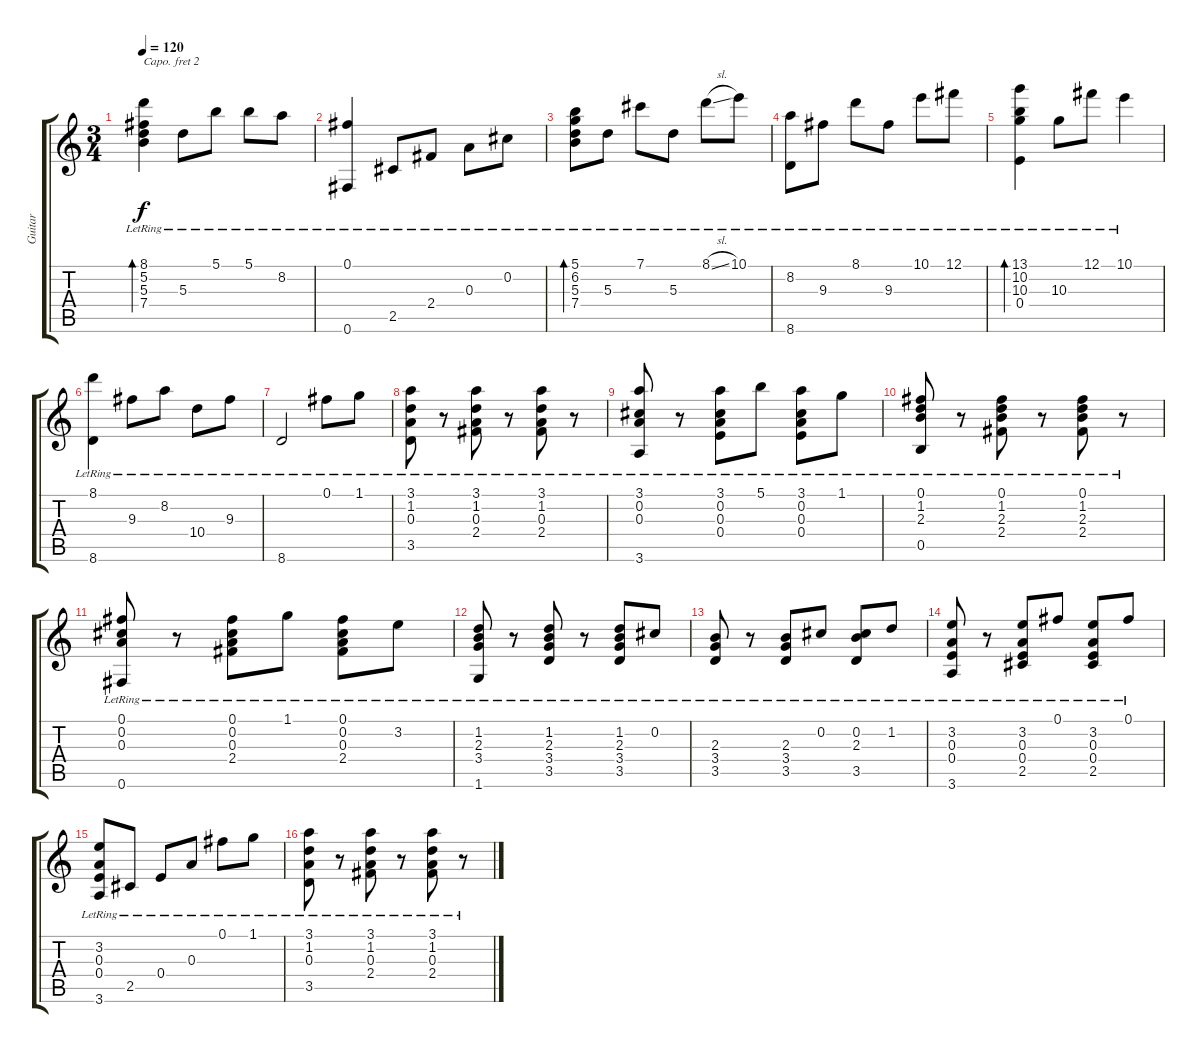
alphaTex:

\track ("Guitar" "Guitar") {instrument acousticguitarsteel}
\staff {score tabs}
\capo 2
\tuning (E4 B3 G3 D3 A2 E2) {hide}
\ts (3 4)
\tempo 120
\clef g2
\ks c
(8.1{lr} 5.2{lr} 5.3{lr} 7.4{lr}).4{bd 120 dy f} 5.3{lr}.8 5.1{lr}.8 5.1{lr}.8 8.2{lr}.8 |
(0.1{lr} 0.6{lr}).4 2.5{lr}.8 2.4{lr}.8 0.3{lr}.8 0.2{lr}.8 |
(5.1{lr} 6.2{lr} 5.3{lr} 7.4{lr}).8{bd 240} 5.3{lr}.8 7.1{lr}.8 5.3{lr}.8 8.1{sl lr}.8 10.1{lr}.8 |
(8.2{lr} 8.6{lr}).8 9.3{lr}.8 8.1{lr}.8 9.3{lr}.8 10.1{lr}.8 12.1{lr}.8 |
(13.1{lr} 10.2{lr} 10.3{lr} 0.4{lr}).4{bd 240} 10.3{lr}.8 12.1{lr}.8 10.1{lr}.4 |
(8.1{lr} 8.6{lr}).4 9.3{lr}.8 8.2{lr}.8 10.4{lr}.8 9.3{lr}.8 |
8.6{lr}.2 0.1{lr}.8 1.1{lr}.8 |
(3.1{lr} 1.2{lr} 0.3{lr} 3.5{lr}).8 r.8 (3.1{lr} 1.2{lr} 0.3{lr} 2.4{lr}).8 r.8 (3.1{lr} 1.2{lr} 0.3{lr} 2.4{lr}).8 r.8 |
(3.1{lr} 0.2{lr} 0.3{lr} 3.6{lr}).8 r.8 (3.1{lr} 0.2{lr} 0.3{lr} 0.4{lr}).8 5.1{lr}.8 (3.1{lr} 0.2{lr} 0.3{lr} 0.4{lr}).8 1.1{lr}.8 |
(0.1{lr} 1.2{lr} 2.3{lr} 0.5{lr}).8 r.8 (0.1{lr} 1.2{lr} 2.3{lr} 2.4{lr}).8 r.8 (0.1{lr} 1.2{lr} 2.3{lr} 2.4{lr}).8 r.8 |
(0.1{lr} 0.2{lr} 0.3{lr} 0.6{lr}).8 r.8 (0.1{lr} 0.2{lr} 0.3{lr} 2.4{lr}).8 1.1{lr}.8 (0.1{lr} 0.2{lr} 0.3{lr} 2.4{lr}).8 3.2{lr}.8 |
(1.2{lr} 2.3{lr} 3.4{lr} 1.6{lr}).8 r.8 (1.2{lr} 2.3{lr} 3.4{lr} 3.5{lr}).8 r.8 (1.2{lr} 2.3{lr} 3.4{lr} 3.5{lr}).8 0.2{lr}.8 |
(2.3{lr} 3.4{lr} 3.5{lr}).8 r.8 (2.3{lr} 3.4{lr} 3.5{lr}).8 0.2{lr}.8 (0.2{lr} 2.3{lr} 3.5{lr}).8 1.2{lr}.8 |
(3.2{lr} 0.3{lr} 0.4{lr} 3.6{lr}).8 r.8 (3.2{lr} 0.3{lr} 0.4{lr} 2.5{lr}).8 0.1{lr}.8 (3.2{lr} 0.3{lr} 0.4{lr} 2.5{lr}).8 0.1{lr}.8 |
(3.2{lr} 0.3{lr} 0.4{lr} 3.6{lr}).8 2.5{lr}.8 0.4{lr}.8 0.3{lr}.8 0.1{lr}.8 1.1{lr}.8 |
(3.1{lr} 1.2{lr} 0.3{lr} 3.5{lr}).8 r.8 (3.1{lr} 1.2{lr} 0.3{lr} 2.4{lr}).8 r.8 (3.1{lr} 1.2{lr} 0.3{lr} 2.4{lr}).8 r.8
